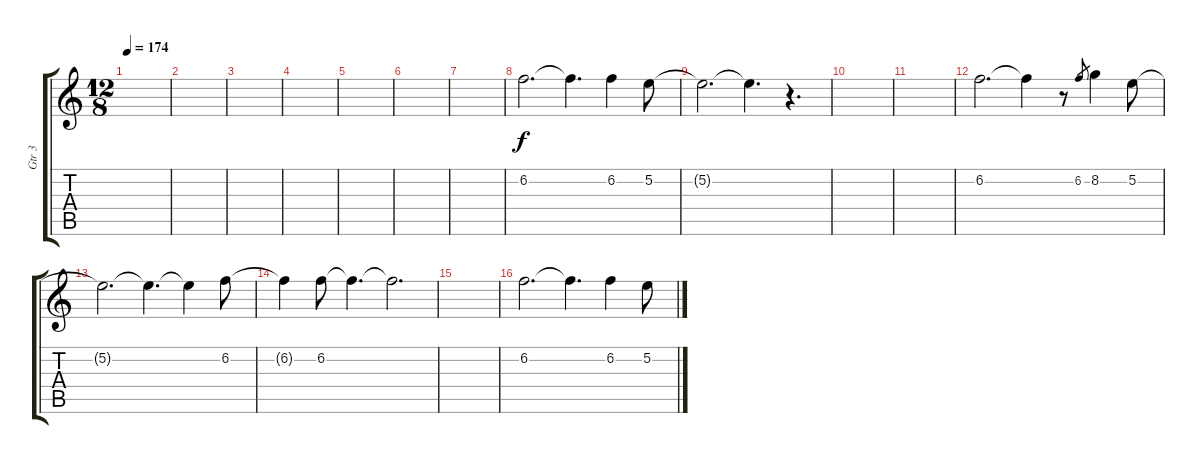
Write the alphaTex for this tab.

\track ("Gtr 3" "Gtr 3") {instrument distortionguitar}
\staff {score tabs}
\tuning (E4 B3 G3 D3 A2 E2) {hide}
\ts (12 8)
\tempo 174
\clef g2
\ks c
|
|
|
|
|
|
|
6.2.2{d} 6.2{t}.4{d} 6.2.4 5.2.8 |
5.2{t}.2{d} 5.2{t}.4{d} r.4{d} |
|
|
6.2.2{d} 6.2{t}.4 r.8 6.2.8{gr} 8.2.4 5.2.8 |
5.2{t}.2{d} 5.2{t}.4{d} 5.2{t}.4 6.2.8 |
6.2{t}.4 6.2.8 6.2{t}.4{d} 6.2{t}.2{d} |
|
6.2.2{d} 6.2{t}.4{d} 6.2.4 5.2.8
